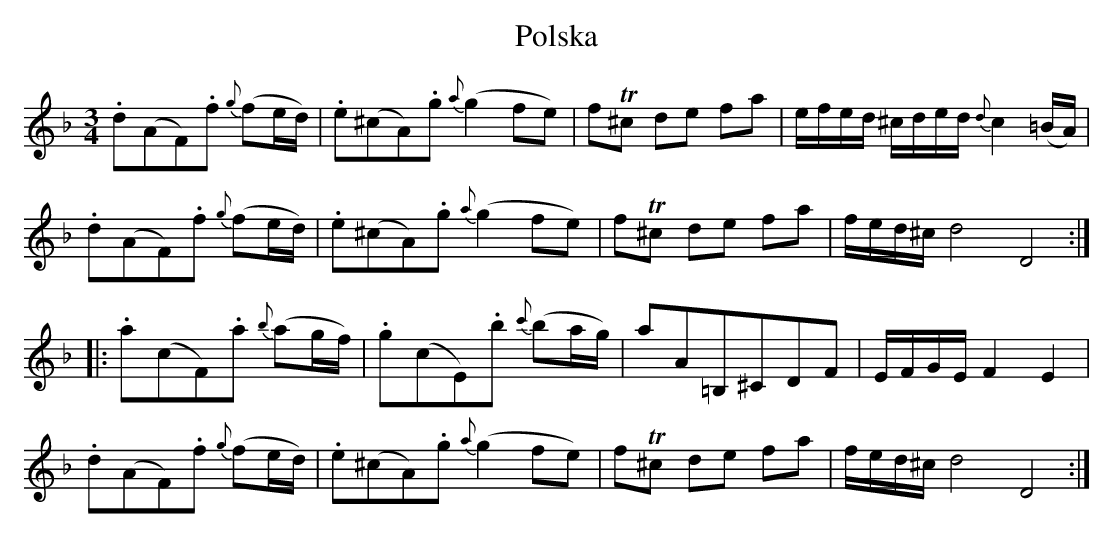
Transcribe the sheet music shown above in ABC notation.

X:1
T:Polska
M:3/4
L:1/8
K:Dm
.d(AF).f {g}(fe/d/) | .e(^cA).g {a}(g2fe) | fT^c de fa | e/f/e/d/ ^c/d/e/d/ {d}c2(=B/A/) |
.d(AF).f {g}(fe/d/) | .e(^cA).g {a}(g2fe) | fT^c de fa | f/e/d/^c/ d4 D4 ::
.a(cF).a {b}(ag/f/) | .g(cE).b {c'}(ba/g/) | aA=B,^CDF | E/F/G/E/ F2 E2 |
.d(AF).f {g}(fe/d/) | .e(^cA).g {a}(g2fe) | fT^c de fa | f/e/d/^c/ d4 D4 :|
